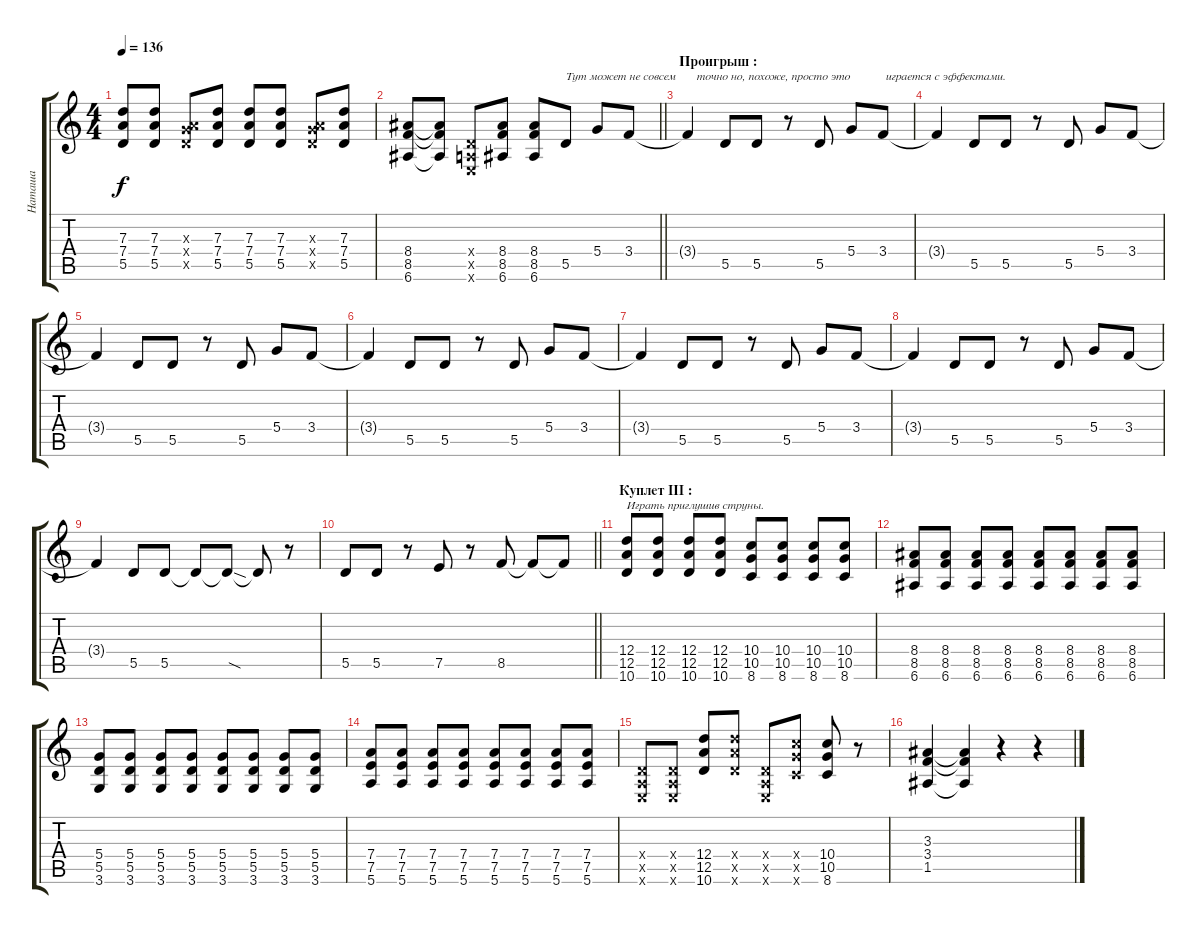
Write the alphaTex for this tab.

\track ("Наташа" "Наташа") {instrument overdrivenguitar}
\staff {score tabs}
\tuning (E4 B3 G3 D3 A2 E2) {hide}
\ts (4 4)
\tempo 136
\clef g2
\ks c
(7.3 7.4 5.5).8{dy f} (7.3 7.4 5.5).8 (0.3{x} 7.4{x} 5.5{x}).8 (7.3 7.4 5.5).8 (7.3 7.4 5.5).8 (7.3 7.4 5.5).8 (0.3{x} 7.4{x} 5.5{x}).8 (7.3 7.4 5.5).8 |
\barLineRight lightlight
(8.4 8.5 6.6).8 (8.4{t} 8.5{t} 6.6{t}).8 (0.4{x} 0.5{x} 0.6{x}).8 (8.4 8.5 6.6).8 (8.4 8.5 6.6).8 5.5.8{txt "Тут может не совсем "} 5.4.8 3.4.8 |
\section ("" "Проигрыш :")
3.4{t}.4{txt "   точно но, похоже, просто это "} 5.5.8 5.5.8 r.8 5.5.8 5.4.8 3.4.8{txt " играется с эффектами."} |
3.4{t}.4 5.5.8 5.5.8 r.8 5.5.8 5.4.8 3.4.8 |
3.4{t}.4 5.5.8 5.5.8 r.8 5.5.8 5.4.8 3.4.8 |
3.4{t}.4 5.5.8 5.5.8 r.8 5.5.8 5.4.8 3.4.8 |
3.4{t}.4 5.5.8 5.5.8 r.8 5.5.8 5.4.8 3.4.8 |
3.4{t}.4 5.5.8 5.5.8 r.8 5.5.8 5.4.8 3.4.8 |
3.4{t}.4 5.5.8 5.5.8 5.5{t}.8 5.5{sod t}.8 5.5{t}.8 r.8 |
\barLineRight lightlight
5.5.8 5.5.8 r.8 7.5.8 r.8 8.5.8 8.5{t}.8 8.5{t}.8 |
\section ("" "Куплет III :")
(12.4 12.5 10.6).8{txt "Играть приглушив струны." instrument electricguitarmuted} (12.4 12.5 10.6).8 (12.4 12.5 10.6).8 (12.4 12.5 10.6).8 (10.4 10.5 8.6).8 (10.4 10.5 8.6).8 (10.4 10.5 8.6).8 (10.4 10.5 8.6).8 |
(8.4 8.5 6.6).8 (8.4 8.5 6.6).8 (8.4 8.5 6.6).8 (8.4 8.5 6.6).8 (8.4 8.5 6.6).8 (8.4 8.5 6.6).8 (8.4 8.5 6.6).8 (8.4 8.5 6.6).8 |
(5.4 5.5 3.6).8 (5.4 5.5 3.6).8 (5.4 5.5 3.6).8 (5.4 5.5 3.6).8 (5.4 5.5 3.6).8 (5.4 5.5 3.6).8 (5.4 5.5 3.6).8 (5.4 5.5 3.6).8 |
(7.4 7.5 5.6).8 (7.4 7.5 5.6).8 (7.4 7.5 5.6).8 (7.4 7.5 5.6).8 (7.4 7.5 5.6).8 (7.4 7.5 5.6).8 (7.4 7.5 5.6).8 (7.4 7.5 5.6).8 |
(0.4{x} 0.5{x} 0.6{x}).8{instrument overdrivenguitar} (0.4{x} 0.5{x} 0.6{x}).8 (12.4 12.5 10.6).8 (12.4{x} 12.5{x} 10.6{x}).8 (0.4{x} 0.5{x} 0.6{x}).8 (10.4{x} 10.5{x} 8.6{x}).8 (10.4 10.5 8.6).8 r.8 |
(3.3 3.4 1.5).4 (3.3{t} 3.4{t} 1.5{t}).4 r.4 r.4
